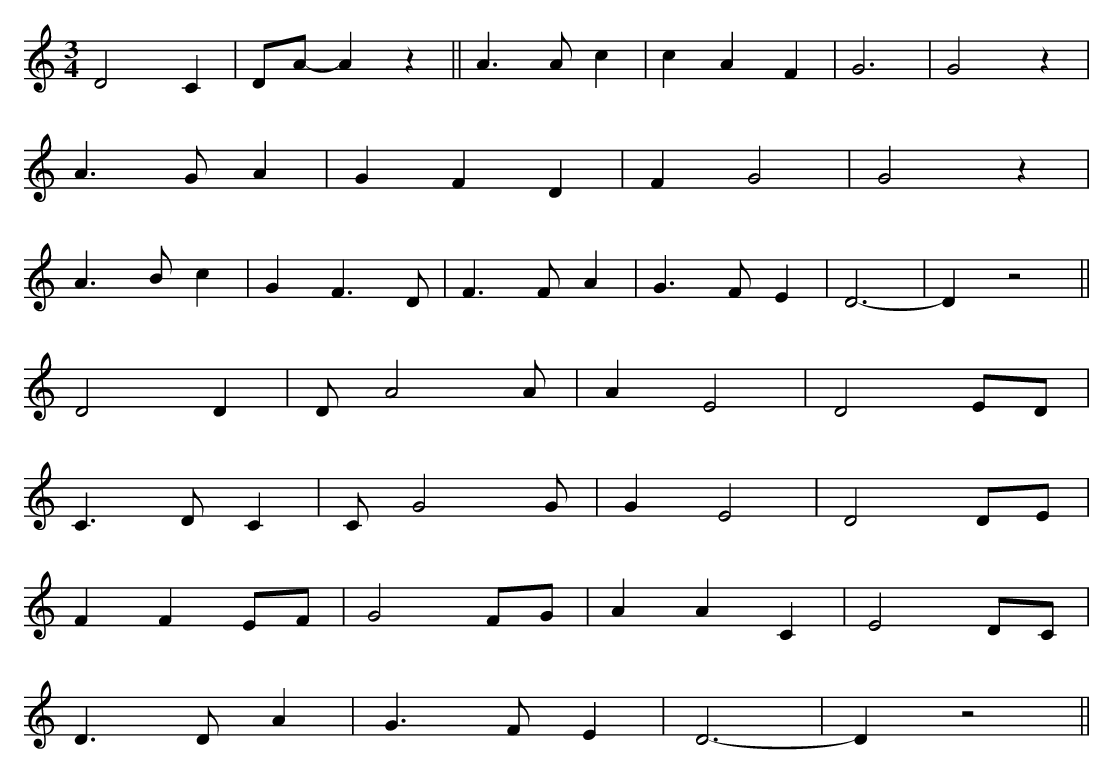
X:1
M:3/4
K:Ddor
D4 C2|DA-A2 z2||A3 A c2|c2 A2 F2|G6|G4 z2|
A3 G A2|G2 F2 D2|F2 G4|G4 z2|
A3 B c2|G2 F3 D|F3 F A2|G3 F E2|D6-|D2 z4||
D4 D2|D A4 A|A2 E4|D4 ED|
C3D C2|C G4 G|G2 E4|D4 DE|
F2 F2 EF|G4 FG|A2 A2 C2|E4 DC|
D3 D A2|G3 F E2|D6-|D2 z4||
